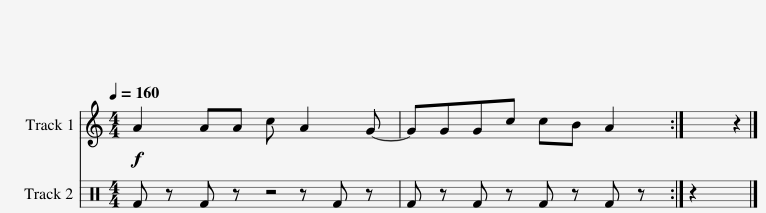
X:1
%%score 1 2
L:1/8
Q:1/4=160
M:4/4
I:linebreak $
K:C
V:1 treble
V:2 perc
K:none
V:1
!f! A2 AA c A2 G- | GGGc cB A2 :| z2 |] %3
V:2
 F z F z z2 F z | F z F z F z F z :| z2 x14 |] %3
